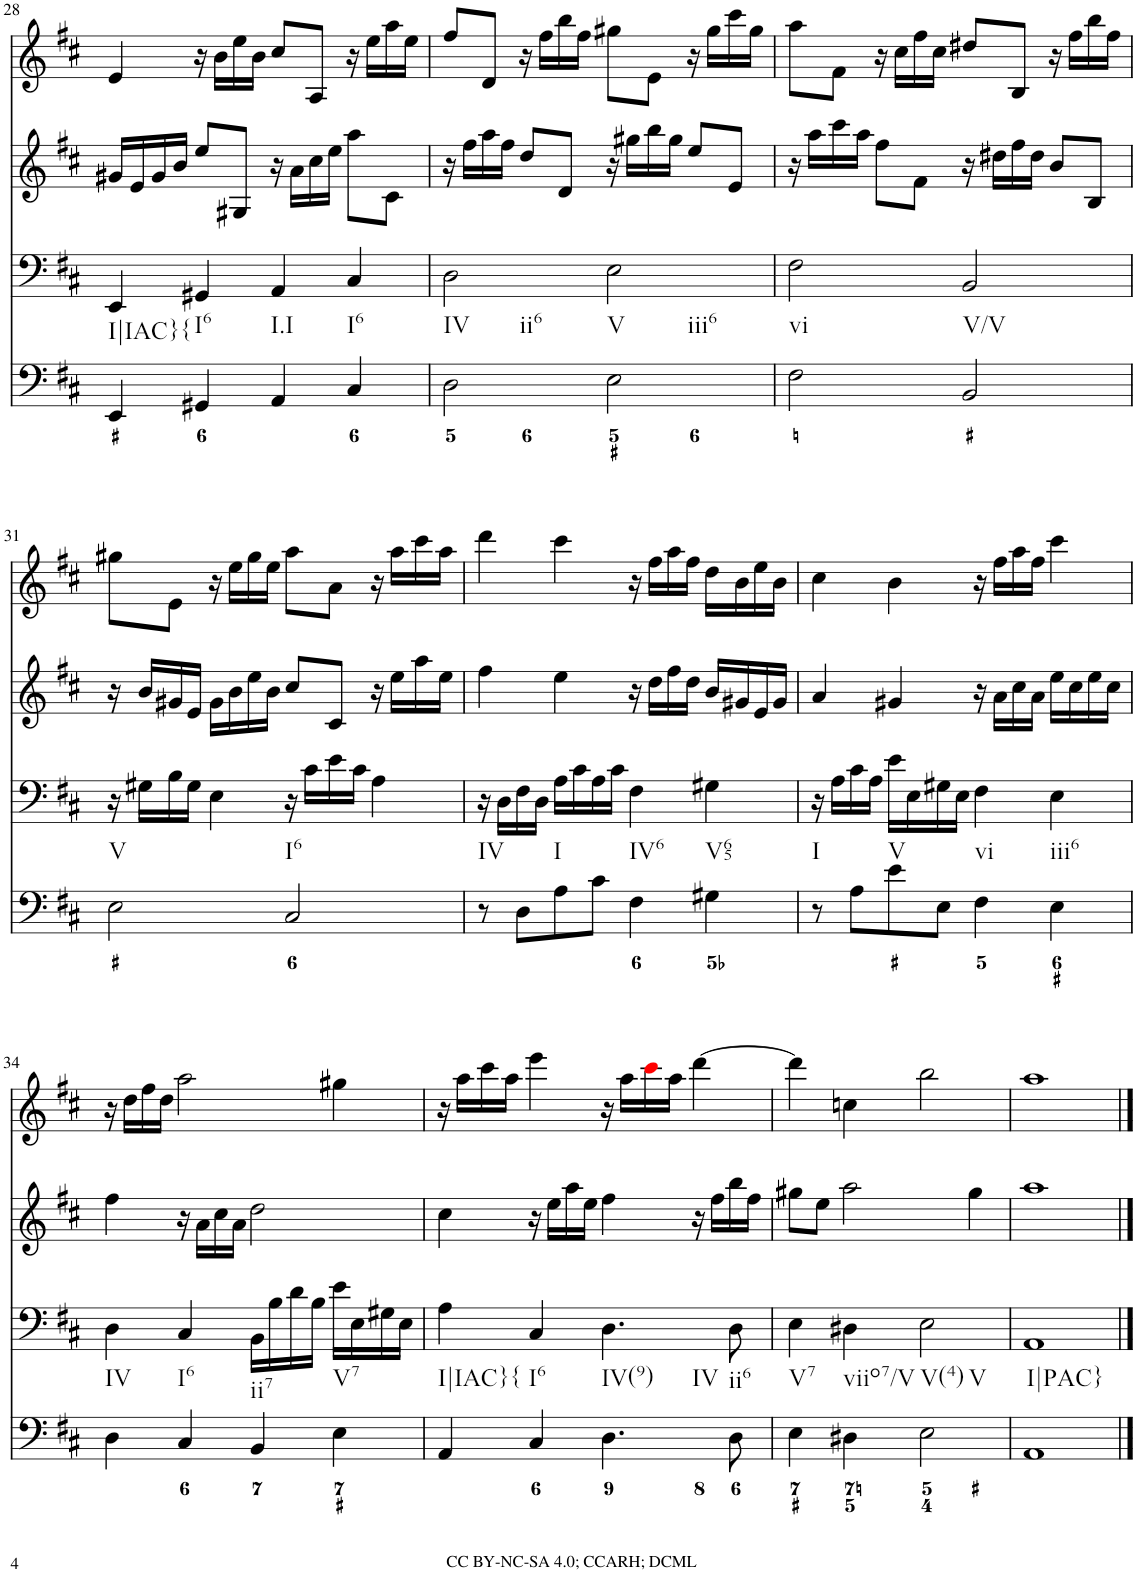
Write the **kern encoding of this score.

**kern	**kern	**kern	**kern
*part4	*part3	*part2	*part1
*staff4	*staff3	*staff2	*staff1
*I"Piano	*I"Piano	*I"Piano	*I"Piano
*I'Pno	*I'Pno	*I'Pno	*I'Pno
!!LO:PB:g=z
*clefF4	*clefF4	*clefG2	*clefG2
*k[f#c#]	*k[f#c#]	*k[f#c#]	*k[f#c#]
*D:	*D:	*D:	*D:
*M4/4	*M4/4	*M4/4	*M4/4
=28	=28	=28	=28
!	!LO:TX:b:t=I|IAC}{	!	!
4EE/	4EE/	16g#X/LL	4e/
.	.	16e/	.
.	.	16g#/	.
.	.	16b/JJ	.
!	!LO:TX:b:t=I6	!	!
4GG#X/	4GG#X/	8ee/L	16r
.	.	.	16b\LL
.	.	8G#X/J	16ee\
.	.	.	16b\JJ
!	!LO:TX:b:t=I.I	!	!
4AA/	4AA/	16r	8cc#/L
.	.	16a\LL	.
.	.	16cc#\	8A/J
.	.	16ee\JJ	.
!	!LO:TX:b:t=I6	!	!
4C#/	4C#/	8aa\L	16r
.	.	.	16ee\LL
.	.	8c#\J	16aa\
.	.	.	16ee\JJ
=29	=29	=29	=29
!	!LO:TX:b:t=IV	!	!
!	!LO:TX:b:t=ii6	!	!
2D\	2D\	16r	8ff#/L
.	.	16ff#\LL	.
.	.	16aa\	8d/J
.	.	16ff#\JJ	.
.	.	8dd/L	16r
.	.	.	16ff#\LL
.	.	8d/J	16bb\
.	.	.	16ff#\JJ
!	!LO:TX:b:t=V	!	!
!	!LO:TX:b:t=iii6	!	!
2E\	2E\	16r	8gg#X\L
.	.	16gg#X\LL	.
.	.	16bb\	8e\J
.	.	16gg#\JJ	.
.	.	8ee/L	16r
.	.	.	16gg#\LL
.	.	8e/J	16ccc#\
.	.	.	16gg#\JJ
=30	=30	=30	=30
!	!LO:TX:b:t=vi	!	!
2F#\	2F#\	16r	8aa\L
.	.	16aa\LL	.
.	.	16ccc#\	8f#\J
.	.	16aa\JJ	.
.	.	8ff#\L	16r
.	.	.	16cc#\LL
.	.	8f#\J	16ff#\
.	.	.	16cc#\JJ
!	!LO:TX:b:t=V/V	!	!
2BB/	2BB/	16r	8dd#X/L
.	.	16dd#X\LL	.
.	.	16ff#\	8B/J
.	.	16dd#\JJ	.
.	.	8b/L	16r
.	.	.	16ff#\LL
.	.	8B/J	16bb\
.	.	.	16ff#\JJ
!!LO:LB:g=z
=31	=31	=31	=31
!	!LO:TX:b:t=V	!	!
2E\	16r	16r	8gg#X\L
.	16G#X\LL	16b/LL	.
.	16B\	16g#X/	8e\J
.	16G#\JJ	16e/JJ	.
.	4E\	16g#\LL	16r
.	.	16b\	16ee\LL
.	.	16ee\	16gg#\
.	.	16b\JJ	16ee\JJ
!	!LO:TX:b:t=I6	!	!
2C#/	16r	8cc#/L	8aa\L
.	16c#\LL	.	.
.	16e\	8c#/J	8a\J
.	16c#\JJ	.	.
.	4A\	16r	16r
.	.	16ee\LL	16aa\LL
.	.	16aa\	16ccc#\
.	.	16ee\JJ	16aa\JJ
=32	=32	=32	=32
!	!LO:TX:b:t=IV	!	!
8r	16r	4ff#\	4ddd\
.	16D\LL	.	.
8D\L	16F#\	.	.
.	16D\JJ	.	.
!	!LO:TX:b:t=I	!	!
8A\	16A\LL	4ee\	4ccc#\
.	16c#\	.	.
8c#\J	16A\	.	.
.	16c#\JJ	.	.
!	!LO:TX:b:t=IV6	!	!
4F#\	4F#\	16r	16r
.	.	16dd\LL	16ff#\LL
.	.	16ff#\	16aa\
.	.	16dd\JJ	16ff#\JJ
!	!LO:TX:b:t=V65	!	!
4G#X\	4G#X\	16b/LL	16dd\LL
.	.	16g#X/	16b\
.	.	16e/	16ee\
.	.	16g#/JJ	16b\JJ
=33	=33	=33	=33
!	!LO:TX:b:t=I	!	!
8r	16r	4a/	4cc#\
.	16A\LL	.	.
8A\L	16c#\	.	.
.	16A\JJ	.	.
!	!LO:TX:b:t=V	!	!
8e\	16e\LL	4g#X/	4b\
.	16E\	.	.
8E\J	16G#X\	.	.
.	16E\JJ	.	.
!	!LO:TX:b:t=vi	!	!
4F#\	4F#\	16r	16r
.	.	16a\LL	16ff#\LL
.	.	16cc#\	16aa\
.	.	16a\JJ	16ff#\JJ
!	!LO:TX:b:t=iii6	!	!
4E\	4E\	16ee\LL	4ccc#\
.	.	16cc#\	.
.	.	16ee\	.
.	.	16cc#\JJ	.
!!LO:LB:g=z
=34	=34	=34	=34
!	!LO:TX:b:t=IV	!	!
4D\	4D\	4ff#\	16r
.	.	.	16dd\LL
.	.	.	16ff#\
.	.	.	16dd\JJ
!	!LO:TX:b:t=I6	!	!
4C#/	4C#/	16r	2aa\
.	.	16a\LL	.
.	.	16cc#\	.
.	.	16a\JJ	.
!	!LO:TX:b:t=ii7	!	!
4BB/	16BB\LL	2dd\	.
.	16B\	.	.
.	16d\	.	.
.	16B\JJ	.	.
!	!LO:TX:b:t=V7	!	!
4E\	16e\LL	.	4gg#X\
.	16E\	.	.
.	16G#X\	.	.
.	16E\JJ	.	.
=35	=35	=35	=35
!	!LO:TX:b:t=I|IAC}{	!	!
4AA/	4A\	4cc#\	16r
.	.	.	16aa\LL
.	.	.	16ccc#\
.	.	.	16aa\JJ
!	!LO:TX:b:t=I6	!	!
4C#/	4C#/	16r	4eee\
.	.	16ee\LL	.
.	.	16aa\	.
.	.	16ee\JJ	.
!	!LO:TX:b:t=IV(9)	!	!
!	!LO:TX:b:t=IV	!	!
4.D\	4.D\	4ff#\	16r
.	.	.	16aa\LL
.	.	.	16ccc#i\
.	.	.	16aa\JJ
.	.	16r	[4ddd\
.	.	16ff#\LL	.
!	!LO:TX:b:t=ii6	!	!
8D\	8D\	16bb\	.
.	.	16ff#\JJ	.
=36	=36	=36	=36
!	!LO:TX:b:t=V7	!	!
4E\	4E\	8gg#X\L	4ddd\]
.	.	8ee\J	.
!	!LO:TX:b:t=viio7/V	!	!
4D#X\	4D#X\	2aa\	4ccn\
!	!LO:TX:b:t=V(4)	!	!
!	!LO:TX:b:t=V	!	!
2E\	2E\	.	2bb\
.	.	4gg#\	.
=37	=37	=37	=37
!	!LO:TX:b:t=I|PAC}	!	!
1AA	1AA	1aa	1aa
==	==	==	==
*-	*-	*-	*-
